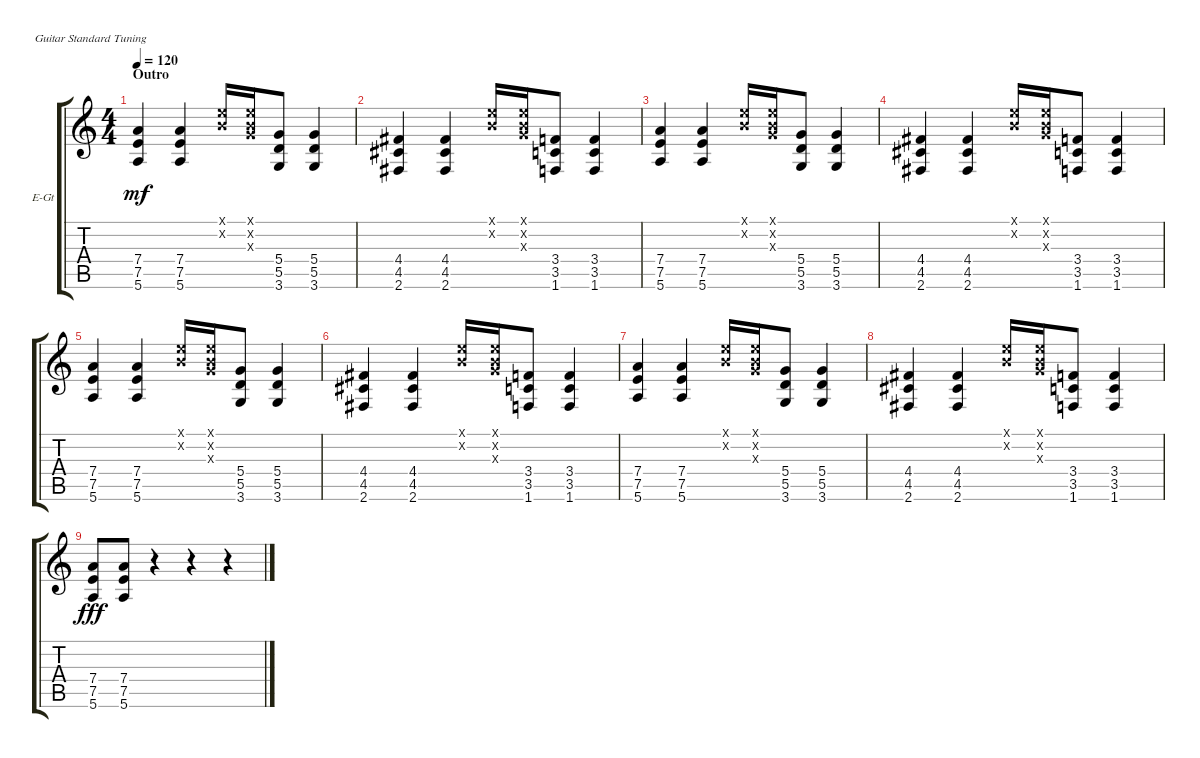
\defaultSystemsLayout 4
\bracketExtendMode groupsimilarinstruments
\firstSystemTrackNameOrientation horizontal
\otherSystemsTrackNameOrientation horizontal
\track ("Tracii Guns" "E-Gt") {instrument distortionguitar}
\staff {score tabs}
\tuning (E4 B3 G3 D3 A2 E2)
\ts (4 4)
\section ("" "Outro")
\tempo 120
\clef g2
\ks c
(5.6 7.5 7.4).4{dy mf} (7.4 7.5 5.6).4 (0.1{x} 0.2{x}).16 (0.1{x} 0.2{x} 0.3{x}).16 (3.6 5.5 5.4).8 (3.6 5.5 5.4).4 |
(2.6 4.5 4.4).4 (2.6 4.5 4.4).4 (0.2{x} 0.1{x}).16 (0.1{x} 0.2{x} 0.3{x}).16 (1.6 3.5 3.4).8 (1.6 3.5 3.4).4 |
(5.6 7.5 7.4).4 (7.4 7.5 5.6).4 (0.1{x} 0.2{x}).16 (0.1{x} 0.2{x} 0.3{x}).16 (3.6 5.5 5.4).8 (3.6 5.5 5.4).4 |
(2.6 4.5 4.4).4 (2.6 4.5 4.4).4 (0.2{x} 0.1{x}).16 (0.1{x} 0.2{x} 0.3{x}).16 (1.6 3.5 3.4).8 (1.6 3.5 3.4).4 |
(5.6 7.5 7.4).4 (7.4 7.5 5.6).4 (0.1{x} 0.2{x}).16 (0.1{x} 0.2{x} 0.3{x}).16 (3.6 5.5 5.4).8 (3.6 5.5 5.4).4 |
(2.6 4.5 4.4).4 (2.6 4.5 4.4).4 (0.2{x} 0.1{x}).16 (0.1{x} 0.2{x} 0.3{x}).16 (1.6 3.5 3.4).8 (1.6 3.5 3.4).4 |
(5.6 7.5 7.4).4 (7.4 7.5 5.6).4 (0.1{x} 0.2{x}).16 (0.1{x} 0.2{x} 0.3{x}).16 (3.6 5.5 5.4).8 (3.6 5.5 5.4).4 |
(2.6 4.5 4.4).4 (2.6 4.5 4.4).4 (0.2{x} 0.1{x}).16 (0.1{x} 0.2{x} 0.3{x}).16 (1.6 3.5 3.4).8 (1.6 3.5 3.4).4 |
(7.4 7.5 5.6).8{dy fff} (7.4 7.5 5.6).8 r.4 r.4 r.4
